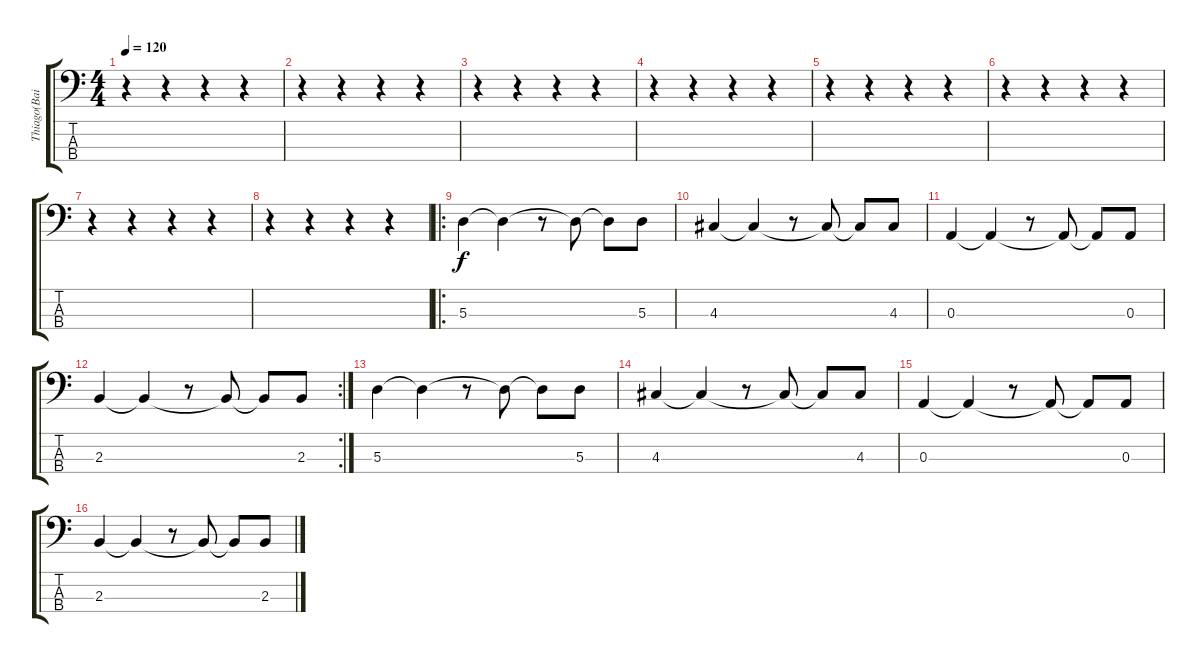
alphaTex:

\track ("Thiago(Baixo)" "Thiago(Bai") {instrument electricbasspick}
\staff {score tabs}
\tuning (G2 D2 A1 E1) {hide}
\ts (4 4)
\tempo 120
\clef f4
\ks c
r.4{dy f instrument electricbasspick} r.4 r.4 r.4 |
r.4 r.4 r.4 r.4 |
r.4 r.4 r.4 r.4 |
r.4 r.4 r.4 r.4 |
r.4 r.4 r.4 r.4 |
r.4 r.4 r.4 r.4 |
r.4 r.4 r.4 r.4 |
r.4 r.4 r.4 r.4 |
\ro
5.3.4 5.3{t}.4 r.8 5.3{t}.8 5.3{t}.8 5.3.8 |
4.3.4 4.3{t}.4 r.8 4.3{t}.8 4.3{t}.8 4.3.8 |
0.3.4 0.3{t}.4 r.8 0.3{t}.8 0.3{t}.8 0.3.8 |
\rc 2
2.3.4 2.3{t}.4 r.8 2.3{t}.8 2.3{t}.8 2.3.8 |
5.3.4 5.3{t}.4 r.8 5.3{t}.8 5.3{t}.8 5.3.8 |
4.3.4 4.3{t}.4 r.8 4.3{t}.8 4.3{t}.8 4.3.8 |
0.3.4 0.3{t}.4 r.8 0.3{t}.8 0.3{t}.8 0.3.8 |
2.3.4 2.3{t}.4 r.8 2.3{t}.8 2.3{t}.8 2.3.8
